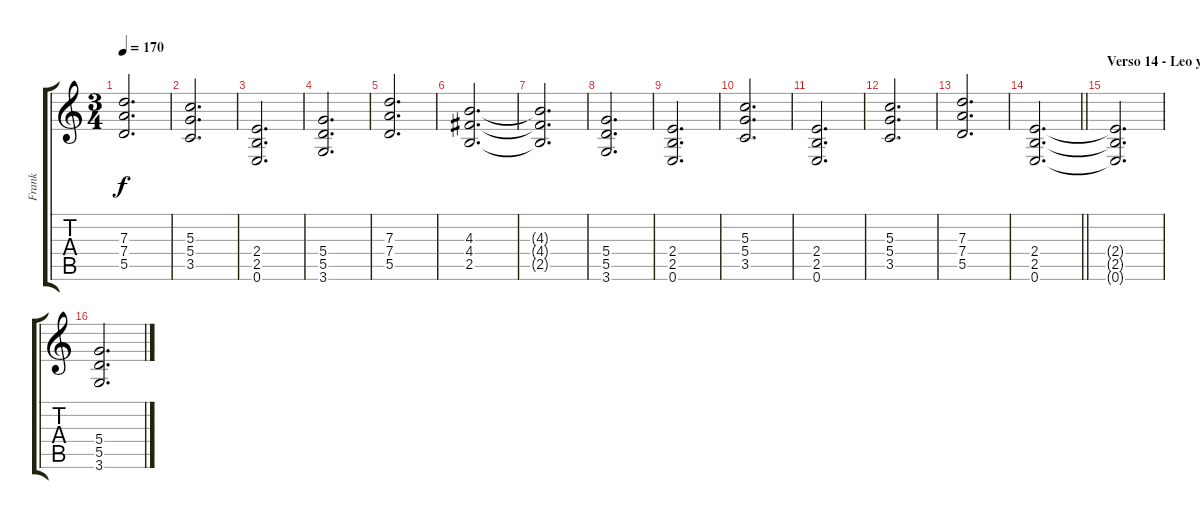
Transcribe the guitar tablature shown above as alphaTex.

\track ("Frank" "Frank") {instrument acousticguitarsteel}
\staff {score tabs}
\tuning (E4 B3 G3 D3 A2 E2) {hide}
\ts (3 4)
\tempo 170
\clef g2
\ks c
(7.3 7.4 5.5).2{d dy f} |
(5.3 5.4 3.5).2{d} |
(2.4 2.5 0.6).2{d} |
(5.4 5.5 3.6).2{d} |
(7.3 7.4 5.5).2{d} |
(4.3 4.4 2.5).2{d} |
(4.3{t} 4.4{t} 2.5{t}).2{d} |
(5.4 5.5 3.6).2{d} |
(2.4 2.5 0.6).2{d} |
(5.3 5.4 3.5).2{d} |
(2.4 2.5 0.6).2{d} |
(5.3 5.4 3.5).2{d} |
(7.3 7.4 5.5).2{d} |
\barLineRight lightlight
(2.4 2.5 0.6).2{d} |
\section ("" "Verso 14 - Leo y Aurora")
(2.4{t} 2.5{t} 0.6{t}).2{d} |
(5.4 5.5 3.6).2{d}
